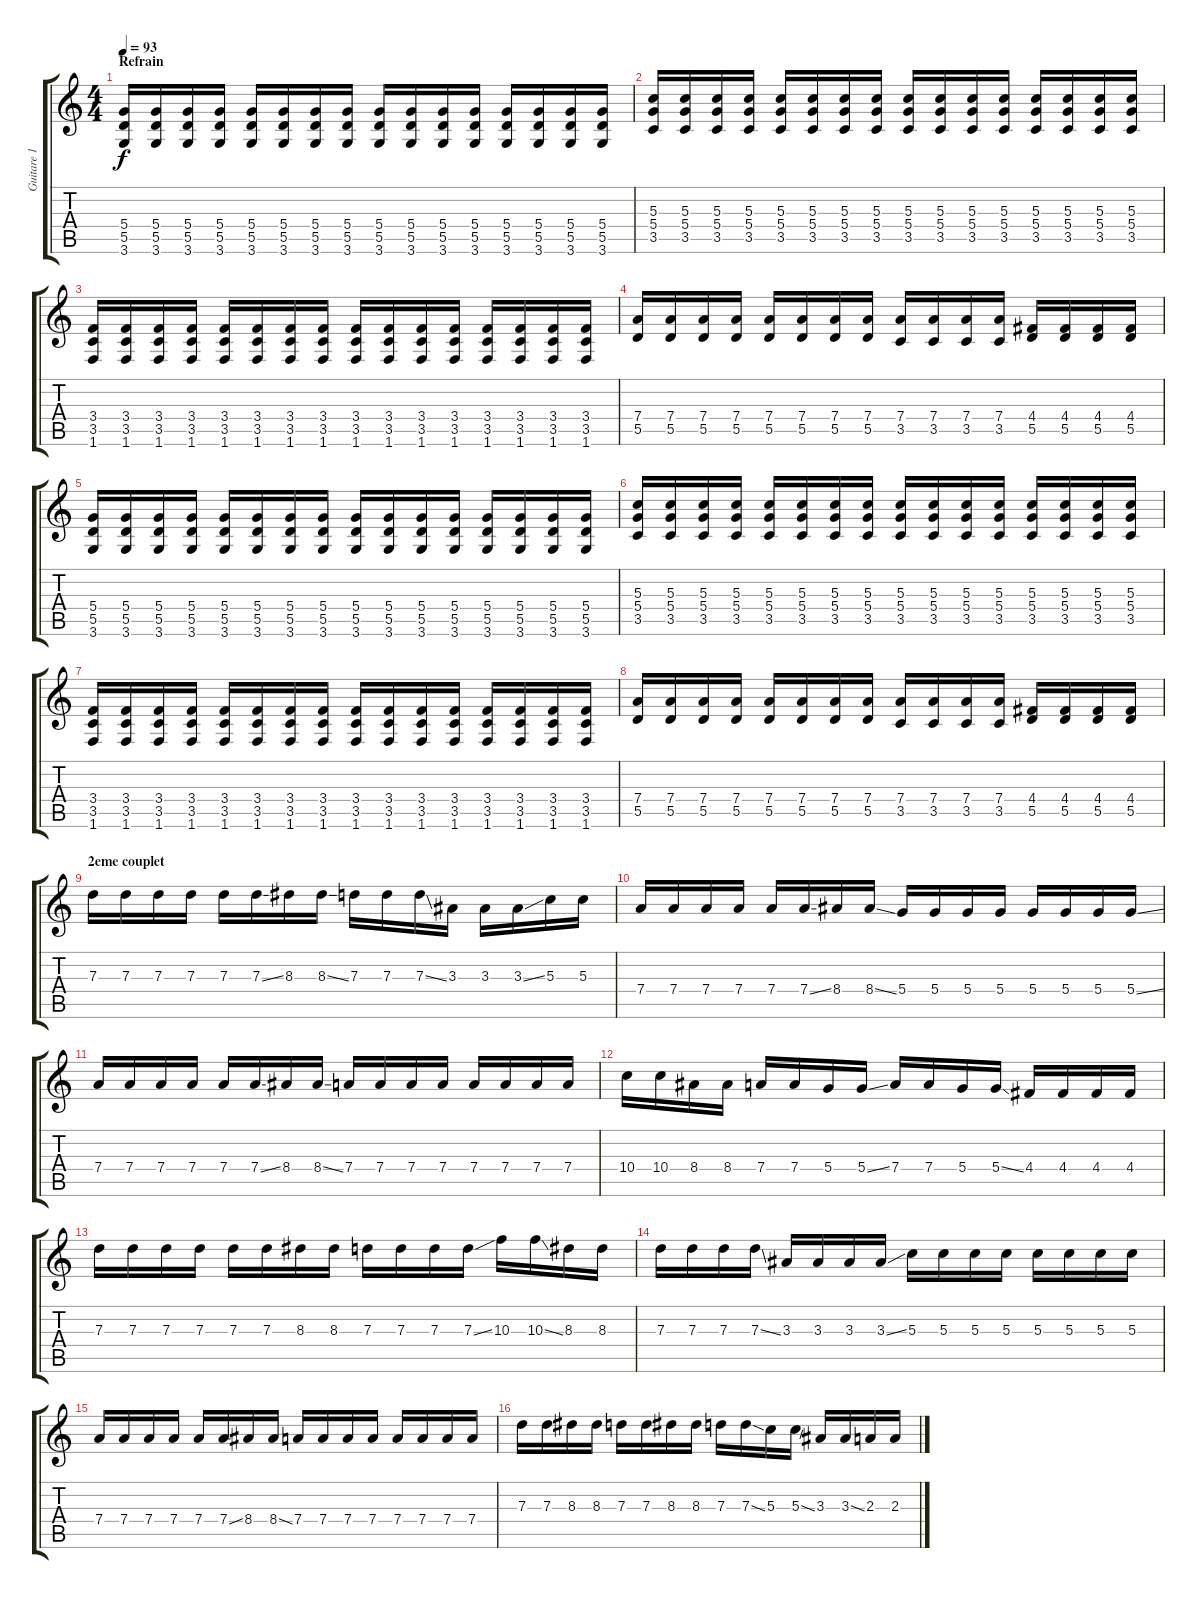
\track ("Guitare 1" "Guitare 1") {instrument electricguitarjazz}
\staff {score tabs}
\tuning (E4 B3 G3 D3 A2 E2) {hide}
\ts (4 4)
\section ("" "Refrain")
\tempo 93
\clef g2
\ks c
(5.4 5.5 3.6).16{dy f instrument overdrivenguitar} (5.4 5.5 3.6).16 (5.4 5.5 3.6).16 (5.4 5.5 3.6).16 (5.4 5.5 3.6).16 (5.4 5.5 3.6).16 (5.4 5.5 3.6).16 (5.4 5.5 3.6).16 (5.4 5.5 3.6).16 (5.4 5.5 3.6).16 (5.4 5.5 3.6).16 (5.4 5.5 3.6).16 (5.4 5.5 3.6).16 (5.4 5.5 3.6).16 (5.4 5.5 3.6).16 (5.4 5.5 3.6).16 |
(5.3 5.4 3.5).16 (5.3 5.4 3.5).16 (5.3 5.4 3.5).16 (5.3 5.4 3.5).16 (5.3 5.4 3.5).16 (5.3 5.4 3.5).16 (5.3 5.4 3.5).16 (5.3 5.4 3.5).16 (5.3 5.4 3.5).16 (5.3 5.4 3.5).16 (5.3 5.4 3.5).16 (5.3 5.4 3.5).16 (5.3 5.4 3.5).16 (5.3 5.4 3.5).16 (5.3 5.4 3.5).16 (5.3 5.4 3.5).16 |
(3.4 3.5 1.6).16 (3.4 3.5 1.6).16 (3.4 3.5 1.6).16 (3.4 3.5 1.6).16 (3.4 3.5 1.6).16 (3.4 3.5 1.6).16 (3.4 3.5 1.6).16 (3.4 3.5 1.6).16 (3.4 3.5 1.6).16 (3.4 3.5 1.6).16 (3.4 3.5 1.6).16 (3.4 3.5 1.6).16 (3.4 3.5 1.6).16 (3.4 3.5 1.6).16 (3.4 3.5 1.6).16 (3.4 3.5 1.6).16 |
(7.4 5.5).16 (7.4 5.5).16 (7.4 5.5).16 (7.4 5.5).16 (7.4 5.5).16 (7.4 5.5).16 (7.4 5.5).16 (7.4 5.5).16 (7.4 3.5).16 (7.4 3.5).16 (7.4 3.5).16 (7.4 3.5).16 (4.4 5.5).16 (4.4 5.5).16 (4.4 5.5).16 (4.4 5.5).16 |
(5.4 5.5 3.6).16 (5.4 5.5 3.6).16 (5.4 5.5 3.6).16 (5.4 5.5 3.6).16 (5.4 5.5 3.6).16 (5.4 5.5 3.6).16 (5.4 5.5 3.6).16 (5.4 5.5 3.6).16 (5.4 5.5 3.6).16 (5.4 5.5 3.6).16 (5.4 5.5 3.6).16 (5.4 5.5 3.6).16 (5.4 5.5 3.6).16 (5.4 5.5 3.6).16 (5.4 5.5 3.6).16 (5.4 5.5 3.6).16 |
(5.3 5.4 3.5).16 (5.3 5.4 3.5).16 (5.3 5.4 3.5).16 (5.3 5.4 3.5).16 (5.3 5.4 3.5).16 (5.3 5.4 3.5).16 (5.3 5.4 3.5).16 (5.3 5.4 3.5).16 (5.3 5.4 3.5).16 (5.3 5.4 3.5).16 (5.3 5.4 3.5).16 (5.3 5.4 3.5).16 (5.3 5.4 3.5).16 (5.3 5.4 3.5).16 (5.3 5.4 3.5).16 (5.3 5.4 3.5).16 |
(3.4 3.5 1.6).16 (3.4 3.5 1.6).16 (3.4 3.5 1.6).16 (3.4 3.5 1.6).16 (3.4 3.5 1.6).16 (3.4 3.5 1.6).16 (3.4 3.5 1.6).16 (3.4 3.5 1.6).16 (3.4 3.5 1.6).16 (3.4 3.5 1.6).16 (3.4 3.5 1.6).16 (3.4 3.5 1.6).16 (3.4 3.5 1.6).16 (3.4 3.5 1.6).16 (3.4 3.5 1.6).16 (3.4 3.5 1.6).16 |
(7.4 5.5).16 (7.4 5.5).16 (7.4 5.5).16 (7.4 5.5).16 (7.4 5.5).16 (7.4 5.5).16 (7.4 5.5).16 (7.4 5.5).16 (7.4 3.5).16 (7.4 3.5).16 (7.4 3.5).16 (7.4 3.5).16 (4.4 5.5).16 (4.4 5.5).16 (4.4 5.5).16 (4.4 5.5).16 |
\section ("" "2eme couplet")
7.3.16{volume 12} 7.3.16 7.3.16 7.3.16 7.3.16 7.3{ss}.16 8.3.16 8.3{ss}.16 7.3.16 7.3.16 7.3{ss}.16 3.3.16 3.3.16 3.3{ss}.16 5.3.16 5.3.16 |
7.4.16 7.4.16 7.4.16 7.4.16 7.4.16 7.4{ss}.16 8.4.16 8.4{ss}.16 5.4.16 5.4.16 5.4.16 5.4.16 5.4.16 5.4.16 5.4.16 5.4{ss}.16 |
7.4.16 7.4.16 7.4.16 7.4.16 7.4.16 7.4{ss}.16 8.4.16 8.4{ss}.16 7.4.16 7.4.16 7.4.16 7.4.16 7.4.16 7.4.16 7.4.16 7.4.16 |
10.4.16 10.4.16 8.4.16 8.4.16 7.4.16 7.4.16 5.4.16 5.4{ss}.16 7.4.16 7.4.16 5.4.16 5.4{ss}.16 4.4.16 4.4.16 4.4.16 4.4.16 |
7.3.16 7.3.16 7.3.16 7.3.16 7.3.16 7.3.16 8.3.16 8.3.16 7.3.16 7.3.16 7.3.16 7.3{ss}.16 10.3.16 10.3{ss}.16 8.3.16 8.3.16 |
7.3.16 7.3.16 7.3.16 7.3{ss}.16 3.3.16 3.3.16 3.3.16 3.3{ss}.16 5.3.16 5.3.16 5.3.16 5.3.16 5.3.16 5.3.16 5.3.16 5.3.16 |
7.4.16 7.4.16 7.4.16 7.4.16 7.4.16 7.4{ss}.16 8.4.16 8.4{ss}.16 7.4.16 7.4.16 7.4.16 7.4.16 7.4.16 7.4.16 7.4.16 7.4.16 |
7.3.16 7.3.16 8.3.16 8.3.16 7.3.16 7.3.16 8.3.16 8.3.16 7.3.16 7.3{ss}.16 5.3.16 5.3{ss}.16 3.3.16 3.3{ss}.16 2.3.16 2.3.16
